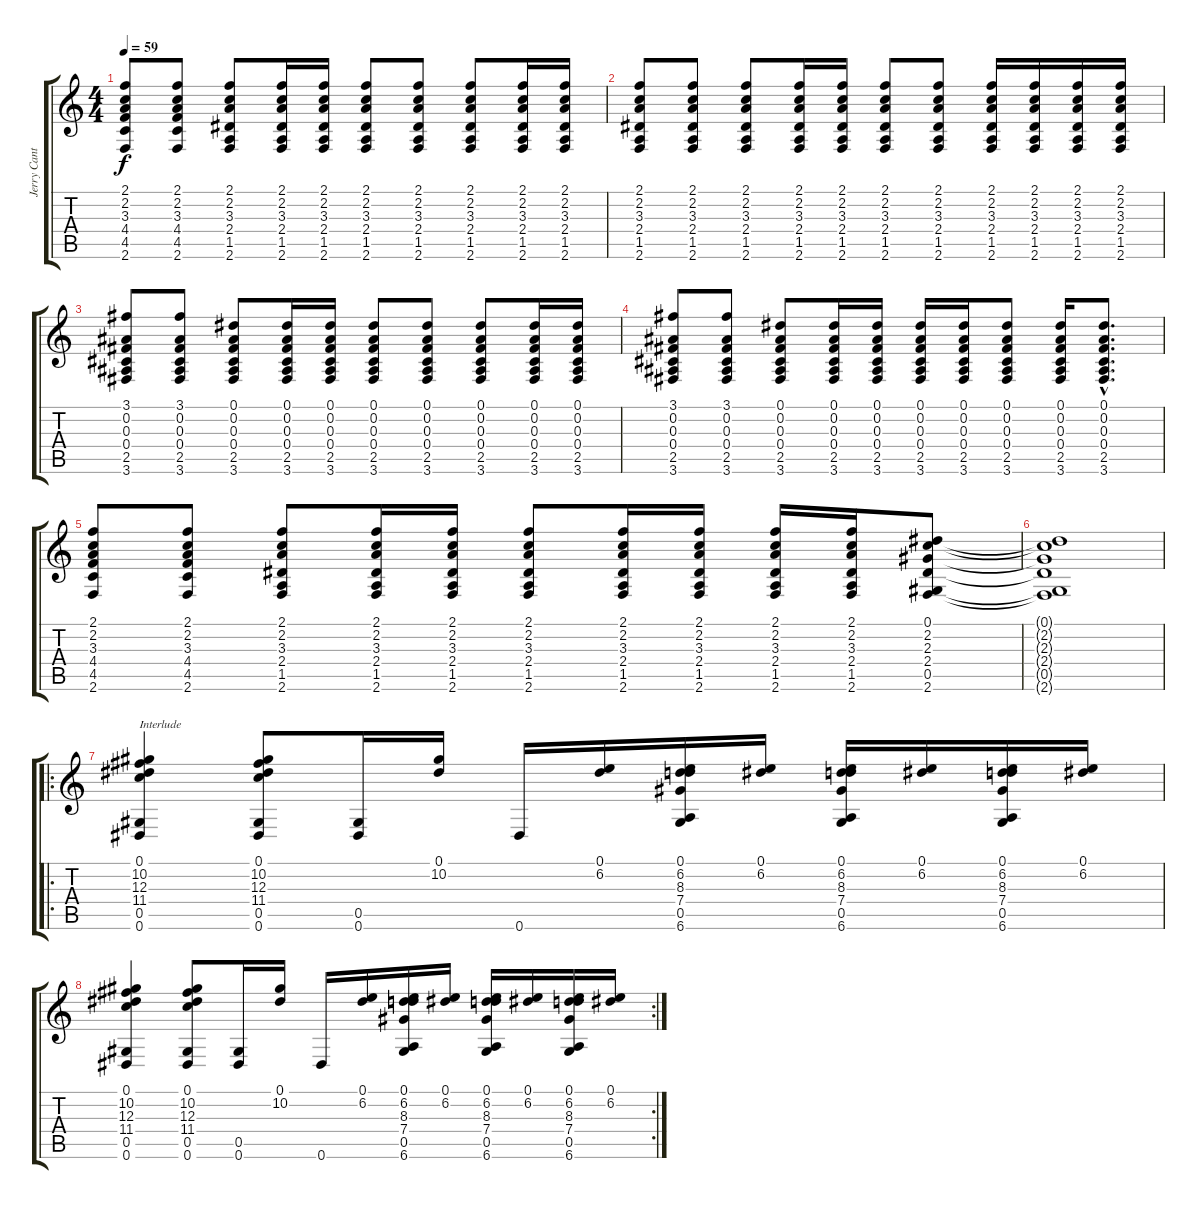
\track ("Jerry Cantrell" "Jerry Cant") {instrument acousticguitarsteel}
\staff {score tabs}
\tuning (Eb4 Bb3 Gb3 Db3 Ab2 Eb2) {hide}
\ts (4 4)
\tempo 59
\clef g2
\ks c
(2.1 2.2 3.3 4.4 4.5 2.6).8{dy f} (2.1 2.2 3.3 4.4 4.5 2.6).8 (2.1 2.2 3.3 2.4 1.5 2.6).8 (2.1 2.2 3.3 2.4 1.5 2.6).16 (2.1 2.2 3.3 2.4 1.5 2.6).16 (2.1 2.2 3.3 2.4 1.5 2.6).8 (2.1 2.2 3.3 2.4 1.5 2.6).8 (2.1 2.2 3.3 2.4 1.5 2.6).8 (2.1 2.2 3.3 2.4 1.5 2.6).16 (2.1 2.2 3.3 2.4 1.5 2.6).16 |
(2.1 2.2 3.3 2.4 1.5 2.6).8 (2.1 2.2 3.3 2.4 1.5 2.6).8 (2.1 2.2 3.3 2.4 1.5 2.6).8 (2.1 2.2 3.3 2.4 1.5 2.6).16 (2.1 2.2 3.3 2.4 1.5 2.6).16 (2.1 2.2 3.3 2.4 1.5 2.6).8 (2.1 2.2 3.3 2.4 1.5 2.6).8 (2.1 2.2 3.3 2.4 1.5 2.6).16 (2.1 2.2 3.3 2.4 1.5 2.6).16 (2.1 2.2 3.3 2.4 1.5 2.6).16 (2.1 2.2 3.3 2.4 1.5 2.6).16 |
(3.1 0.2 0.3 0.4 2.5 3.6).8 (3.1 0.2 0.3 0.4 2.5 3.6).8 (0.1 0.2 0.3 0.4 2.5 3.6).8 (0.1 0.2 0.3 0.4 2.5 3.6).16 (0.1 0.2 0.3 0.4 2.5 3.6).16 (0.1 0.2 0.3 0.4 2.5 3.6).8 (0.1 0.2 0.3 0.4 2.5 3.6).8 (0.1 0.2 0.3 0.4 2.5 3.6).8 (0.1 0.2 0.3 0.4 2.5 3.6).16 (0.1 0.2 0.3 0.4 2.5 3.6).16 |
(3.1 0.2 0.3 0.4 2.5 3.6).8 (3.1 0.2 0.3 0.4 2.5 3.6).8 (0.1 0.2 0.3 0.4 2.5 3.6).8 (0.1 0.2 0.3 0.4 2.5 3.6).16 (0.1 0.2 0.3 0.4 2.5 3.6).16 (0.1 0.2 0.3 0.4 2.5 3.6).16 (0.1 0.2 0.3 0.4 2.5 3.6).16 (0.1 0.2 0.3 0.4 2.5 3.6).8 (0.1 0.2 0.3 0.4 2.5 3.6).16 (0.1{hac} 0.2{hac} 0.3{hac} 0.4{hac} 2.5{hac} 3.6{hac}).8{d} |
(2.1 2.2 3.3 4.4 4.5 2.6).8 (2.1 2.2 3.3 4.4 4.5 2.6).8 (2.1 2.2 3.3 2.4 1.5 2.6).8 (2.1 2.2 3.3 2.4 1.5 2.6).16 (2.1 2.2 3.3 2.4 1.5 2.6).16 (2.1 2.2 3.3 2.4 1.5 2.6).8 (2.1 2.2 3.3 2.4 1.5 2.6).16 (2.1 2.2 3.3 2.4 1.5 2.6).16 (2.1 2.2 3.3 2.4 1.5 2.6).16 (2.1 2.2 3.3 2.4 1.5 2.6).16 (0.1 2.2 2.3 2.4 0.5 2.6).8 |
(0.1{t} 2.2{t} 2.3{t} 2.4{t} 0.5{t} 2.6{t}).1 |
\ro
(0.1 10.2 12.3 11.4 0.5 0.6).4{txt "Interlude"} (0.1 10.2 12.3 11.4 0.5 0.6).8 (0.5 0.6).16 (0.1 10.2).16 0.6.16 (0.1 6.2).16 (0.1 6.2 8.3 7.4 0.5 6.6).16 (0.1 6.2).16 (0.1 6.2 8.3 7.4 0.5 6.6).16 (0.1 6.2).16 (0.1 6.2 8.3 7.4 0.5 6.6).16 (0.1 6.2).16 |
\rc 2
(0.1 10.2 12.3 11.4 0.5 0.6).4 (0.1 10.2 12.3 11.4 0.5 0.6).8 (0.5 0.6).16 (0.1 10.2).16 0.6.16 (0.1 6.2).16 (0.1 6.2 8.3 7.4 0.5 6.6).16 (0.1 6.2).16 (0.1 6.2 8.3 7.4 0.5 6.6).16 (0.1 6.2).16 (0.1 6.2 8.3 7.4 0.5 6.6).16 (0.1 6.2).16
